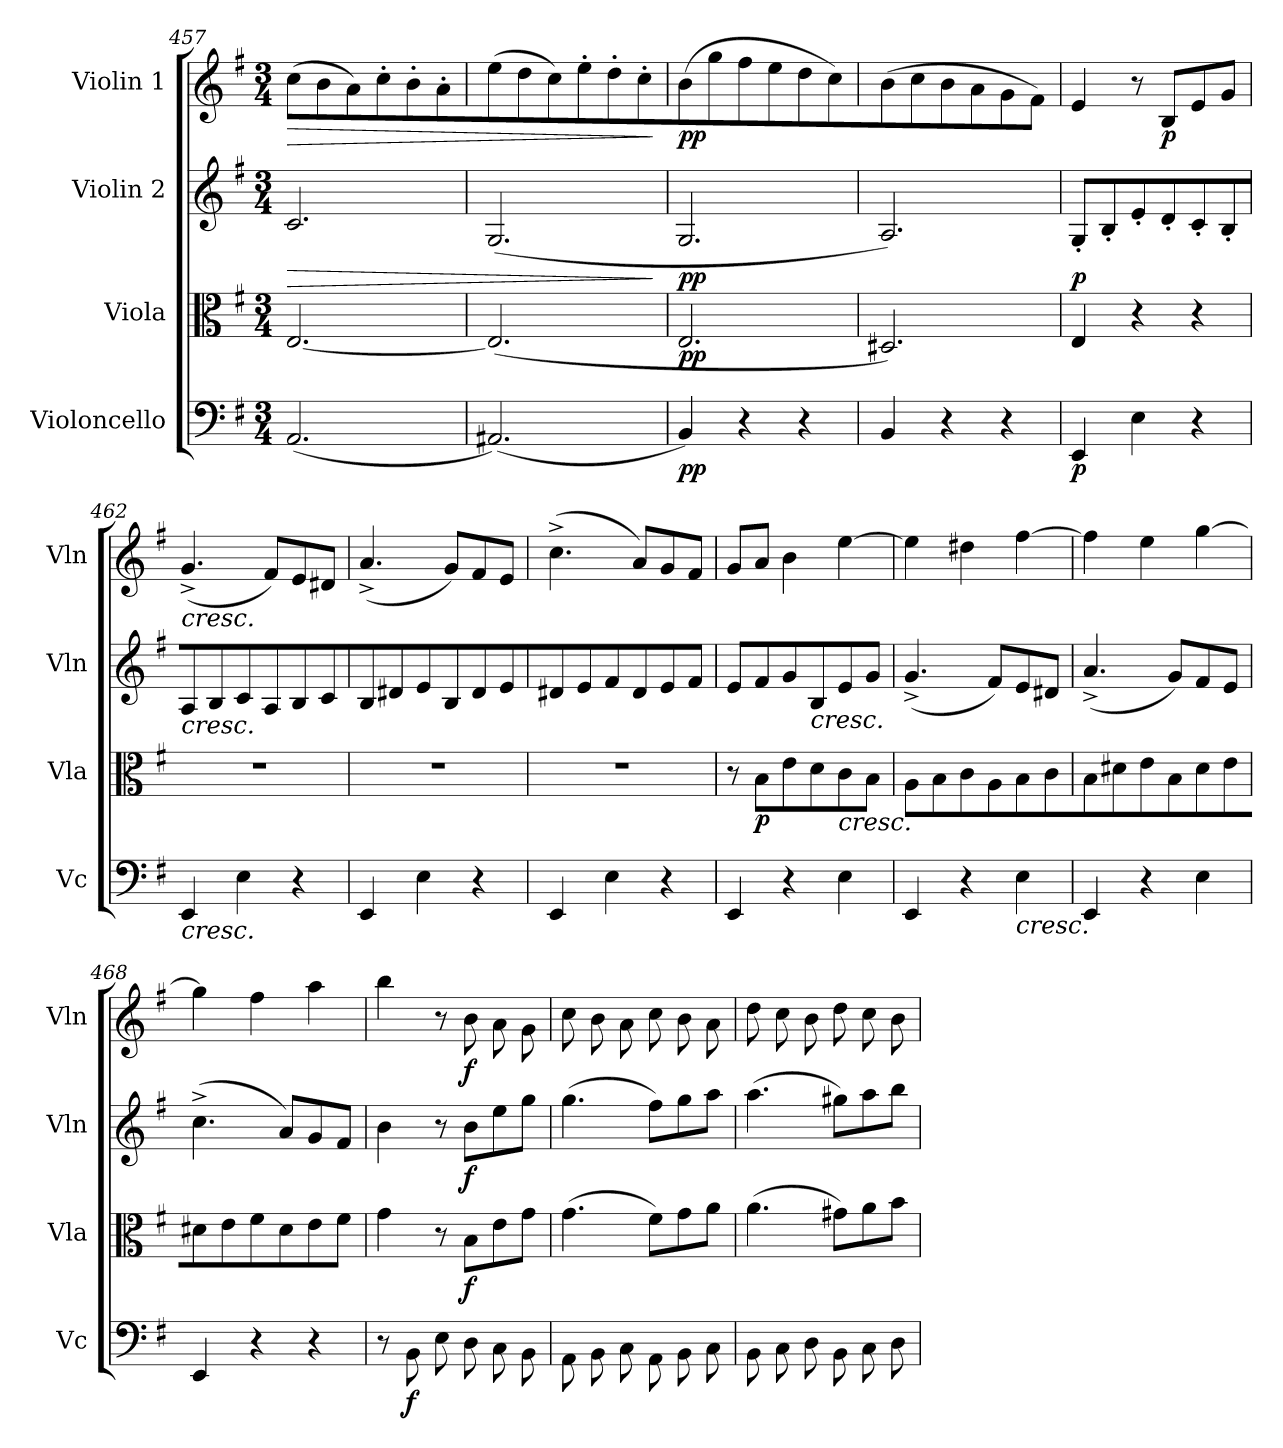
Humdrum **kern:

**kern	**dynam	**kern	**dynam	**kern	**dynam	**kern	**dynam
*part4	*part4	*part3	*part3	*part2	*part2	*part1	*part1
*staff4	*staff4	*staff3	*staff3	*staff2	*staff2	*staff1	*staff1
*I"Violoncello	*	*I"Viola	*	*I"Violin 2	*	*I"Violin 1	*
*I'Vc	*	*I'Vla	*	*I'Vln	*	*I'Vln	*
!!LO:LB:g=z
*clefF4	*	*clefC3	*	*clefG2	*	*clefG2	*
*k[f#]	*	*k[f#]	*	*k[f#]	*	*k[f#]	*
*M3/4	*	*M3/4	*	*M3/4	*	*M3/4	*
=457	=457	=457	=457	=457	=457	=457	=457
!	!	!	!	!	!LO:HP:b	!	!LO:HP:b
(2.AA/	.	[2.E/	.	2.c/	>	(8cc\L	>
.	.	.	.	.	.	8b\	.
.	.	.	.	.	.	8a\)	.
.	.	.	.	.	.	8cc'\	.
.	.	.	.	.	.	8b'\	.
.	.	.	.	.	.	8a'\	.
=458	=458	=458	=458	=458	=458	=458	=458
(2.AA#X/)	.	(2.E/]	.	(2.G/	.	(8ee\	.
.	.	.	.	.	.	8dd\	.
.	.	.	.	.	.	8cc\)	.
.	.	.	.	.	.	8ee'\	.
.	.	.	.	.	.	8dd'\	.
.	.	.	.	.	.	8cc'\	.
.	.	.	.	.	]	.	]
=459	=459	=459	=459	=459	=459	=459	=459
!	!LO:DY:b	!	!LO:DY:b	!	!LO:DY:b	!	!LO:DY:b
4BB/)	pp	2.E/	pp	2.G/	pp	(8b\	pp
.	.	.	.	.	.	8gg\	.
4r	.	.	.	.	.	8ff#\	.
.	.	.	.	.	.	8ee\	.
4r	.	.	.	.	.	8dd\	.
.	.	.	.	.	.	8cc\)	.
=460	=460	=460	=460	=460	=460	=460	=460
4BB/	.	2.D#X/)	.	2.A/)	.	(8b\	.
.	.	.	.	.	.	8cc\	.
4r	.	.	.	.	.	8b\	.
.	.	.	.	.	.	8a\	.
4r	.	.	.	.	.	8g\	.
.	.	.	.	.	.	8f#\J)	.
=461	=461	=461	=461	=461	=461	=461	=461
!	!LO:DY:b	!	!	!	!LO:DY:b	!	!
4EE/	p	4E/	.	8G'/L	p	4e/	.
.	.	.	.	8B'/	.	.	.
4E\	.	4r	.	8e'/	.	8r	.
!	!	!	!	!	!	!	!LO:DY:b
.	.	.	.	8d'/	.	8B/L	p
4r	.	4r	.	8c'/	.	8e/	.
.	.	.	.	8B'/	.	8g/J	.
=462	=462	=462	=462	=462	=462	=462	=462
!	!	!	!	!	!	!LO:TX:b:i:t=cresc.	!
!	!	!	!	!LO:TX:b:i:t=cresc.	!	!	!
!LO:TX:b:i:t=cresc.	!	!	!	!	!	!	!
4EE/	.	2.r	.	8A/	.	(4.g^/	.
.	.	.	.	8B/	.	.	.
4E\	.	.	.	8c/	.	.	.
.	.	.	.	8A/	.	8f#/L)	.
4r	.	.	.	8B/	.	8e/	.
.	.	.	.	8c/	.	8d#X/J	.
=463	=463	=463	=463	=463	=463	=463	=463
4EE/	.	2.r	.	8B/	.	(4.a^/	.
.	.	.	.	8d#X/	.	.	.
4E\	.	.	.	8e/	.	.	.
.	.	.	.	8B/	.	8g/L)	.
4r	.	.	.	8d#/	.	8f#/	.
.	.	.	.	8e/	.	8e/J	.
=464	=464	=464	=464	=464	=464	=464	=464
4EE/	.	2.r	.	8d#X/	.	(4.cc^\	.
.	.	.	.	8e/	.	.	.
4E\	.	.	.	8f#/	.	.	.
.	.	.	.	8d#/	.	8a/L)	.
4r	.	.	.	8e/	.	8g/	.
.	.	.	.	8f#/J	.	8f#/J	.
!!LO:LB:g=z
=465	=465	=465	=465	=465	=465	=465	=465
4EE/	.	8r	.	8e/L	.	8g/L	.
!	!	!	!LO:DY:b	!	!	!	!
.	.	8B\L	p	8f#/	.	8a/J	.
4r	.	8e\	.	8g/	.	4b\	.
!	!	!	!	!LO:TX:b:i:t=cresc.	!	!	!
.	.	8d\	.	8B/	.	.	.
!	!	!LO:TX:b:i:t=cresc.	!	!	!	!	!
4E\	.	8c\	.	8e/	.	[4ee\	.
.	.	8B\J	.	8g/J	.	.	.
!!LO:PB:g=z
=466	=466	=466	=466	=466	=466	=466	=466
4EE/	.	8A\L	.	(4.g^/	.	4ee\]	.
.	.	8B\	.	.	.	.	.
4r	.	8c\	.	.	.	4dd#X\	.
.	.	8A\	.	8f#/L)	.	.	.
!LO:TX:b:i:t=cresc.	!	!	!	!	!	!	!
4E\	.	8B\	.	8e/	.	[4ff#\	.
.	.	8c\	.	8d#X/J	.	.	.
=467	=467	=467	=467	=467	=467	=467	=467
4EE/	.	8B\	.	(4.a^/	.	4ff#\]	.
.	.	8d#X\	.	.	.	.	.
4r	.	8e\	.	.	.	4ee\	.
.	.	8B\	.	8g/L)	.	.	.
4E\	.	8d#\	.	8f#/	.	[4gg\	.
.	.	8e\	.	8e/J	.	.	.
=468	=468	=468	=468	=468	=468	=468	=468
4EE/	.	8d#X\	.	(4.cc^\	.	4gg\]	.
.	.	8e\	.	.	.	.	.
4r	.	8f#\	.	.	.	4ff#\	.
.	.	8d#\	.	8a/L)	.	.	.
4r	.	8e\	.	8g/	.	4aa\	.
.	.	8f#\J	.	8f#/J	.	.	.
=469	=469	=469	=469	=469	=469	=469	=469
8r	.	4g\	.	4b\	.	4bb\	.
!	!LO:DY:b	!	!	!	!	!	!
8BB\L	f	.	.	.	.	.	.
8E\	.	8r	.	8r	.	8r	.
!	!	!	!LO:DY:b	!	!LO:DY:b	!	!LO:DY:b
8D\	.	8B\L	f	8b\L	f	8b\L	f
8C\	.	8e\	.	8ee\	.	8a\	.
8BB\	.	8g\J	.	8gg\J	.	8g\	.
=470	=470	=470	=470	=470	=470	=470	=470
8AA\	.	(4.g\	.	(4.gg\	.	8cc\	.
8BB\	.	.	.	.	.	8b\	.
8C\	.	.	.	.	.	8a\	.
8AA\	.	8f#\L)	.	8ff#\L)	.	8cc\	.
8BB\	.	8g\	.	8gg\	.	8b\	.
8C\	.	8a\J	.	8aa\J	.	8a\	.
=471	=471	=471	=471	=471	=471	=471	=471
8BB\	.	(4.a\	.	(4.aa\	.	8dd\	.
8C\	.	.	.	.	.	8cc\	.
8D\	.	.	.	.	.	8b\	.
8BB\	.	8g#X\L)	.	8gg#X\L)	.	8dd\	.
8C\	.	8a\	.	8aa\	.	8cc\	.
8D\	.	8b\J	.	8bb\J	.	8b\	.
=	=	=	=	=	=	=	=
*-	*-	*-	*-	*-	*-	*-	*-
